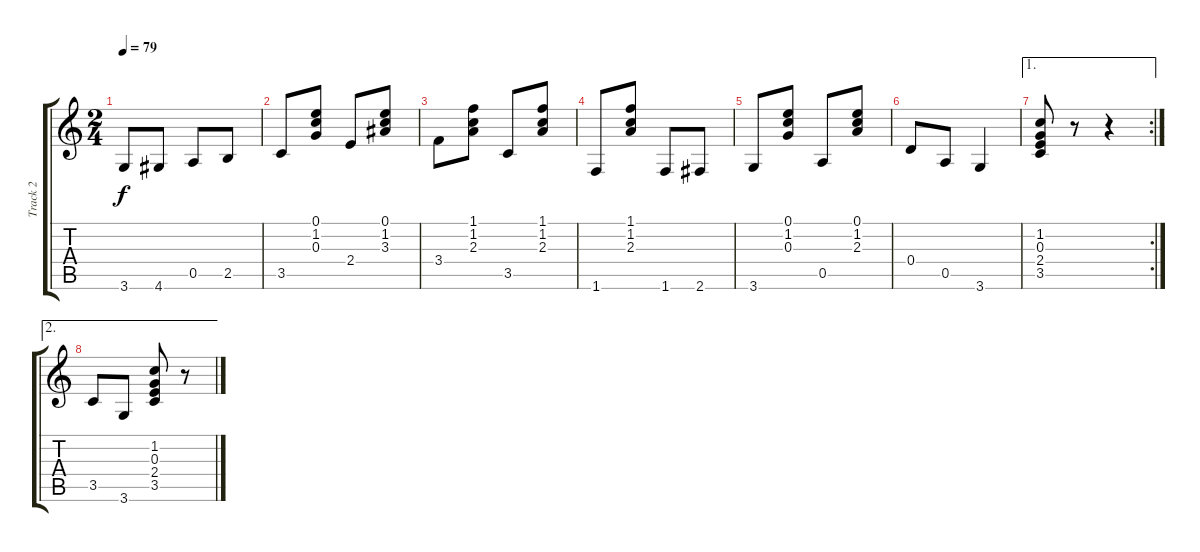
\track ("Track 2" "Track 2") {instrument acousticguitarsteel}
\staff {score tabs}
\tuning (E4 B3 G3 D3 A2 E2) {hide}
\ts (2 4)
\tempo 79
\clef g2
\ks c
3.6.8{dy f} 4.6.8 0.5.8 2.5.8 |
3.5.8 (0.1 1.2 0.3).8 2.4.8 (0.1 1.2 3.3).8 |
3.4.8 (1.1 1.2 2.3).8 3.5.8 (1.1 1.2 2.3).8 |
1.6.8 (1.1 1.2 2.3).8 1.6.8 2.6.8 |
3.6.8 (0.1 1.2 0.3).8 0.5.8 (0.1 1.2 2.3).8 |
0.4.8 0.5.8 3.6.4 |
\ae 1
\rc 2
(1.2 0.3 2.4 3.5).8 r.8 r.4 |
\ae 2
3.5.8 3.6.8 (1.2 0.3 2.4 3.5).8 r.8
